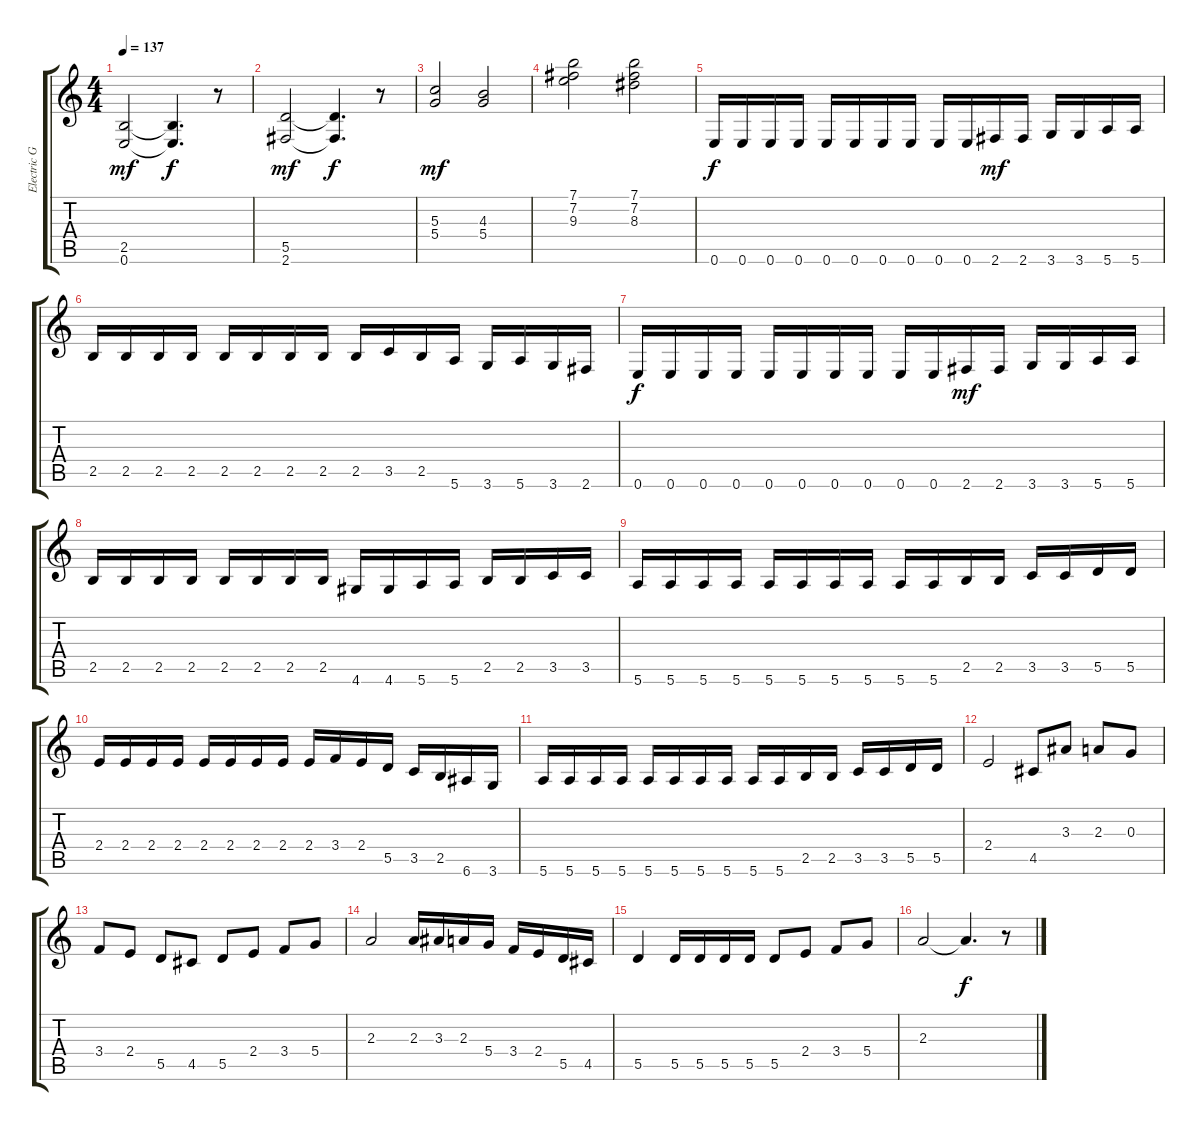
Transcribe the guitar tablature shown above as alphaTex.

\track ("Electric Guitar 3" "Electric G") {instrument distortionguitar}
\staff {score tabs}
\tuning (E4 B3 G3 D3 A2 E2) {hide}
\ts (4 4)
\tempo 137
\clef g2
\ks c
(2.5 0.6).2{dy mf} (2.5{t} 0.6{t}).4{d dy f} r.8 |
(5.5 2.6).2{dy mf} (5.5{t} 2.6{t}).4{d dy f} r.8 |
(5.3 5.4).2{dy mf} (4.3 5.4).2 |
(7.1 7.2 9.3).2 (7.1 7.2 8.3).2 |
0.6.16{dy f} 0.6.16 0.6.16 0.6.16 0.6.16 0.6.16 0.6.16 0.6.16 0.6.16 0.6.16 2.6.16{dy mf} 2.6.16 3.6.16 3.6.16 5.6.16 5.6.16 |
2.5.16 2.5.16 2.5.16 2.5.16 2.5.16 2.5.16 2.5.16 2.5.16 2.5.16 3.5.16 2.5.16 5.6.16 3.6.16 5.6.16 3.6.16 2.6.16 |
0.6.16{dy f} 0.6.16 0.6.16 0.6.16 0.6.16 0.6.16 0.6.16 0.6.16 0.6.16 0.6.16 2.6.16{dy mf} 2.6.16 3.6.16 3.6.16 5.6.16 5.6.16 |
2.5.16 2.5.16 2.5.16 2.5.16 2.5.16 2.5.16 2.5.16 2.5.16 4.6.16 4.6.16 5.6.16 5.6.16 2.5.16 2.5.16 3.5.16 3.5.16 |
5.6.16 5.6.16 5.6.16 5.6.16 5.6.16 5.6.16 5.6.16 5.6.16 5.6.16 5.6.16 2.5.16 2.5.16 3.5.16 3.5.16 5.5.16 5.5.16 |
2.4.16 2.4.16 2.4.16 2.4.16 2.4.16 2.4.16 2.4.16 2.4.16 2.4.16 3.4.16 2.4.16 5.5.16 3.5.16 2.5.16 6.6.16 3.6.16 |
5.6.16 5.6.16 5.6.16 5.6.16 5.6.16 5.6.16 5.6.16 5.6.16 5.6.16 5.6.16 2.5.16 2.5.16 3.5.16 3.5.16 5.5.16 5.5.16 |
2.4.2 4.5.8 3.3.8 2.3.8 0.3.8 |
3.4.8 2.4.8 5.5.8 4.5.8 5.5.8 2.4.8 3.4.8 5.4.8 |
2.3.2 2.3.16 3.3.16 2.3.16 5.4.16 3.4.16 2.4.16 5.5.16 4.5.16 |
5.5.4 5.5.16 5.5.16 5.5.16 5.5.16 5.5.8 2.4.8 3.4.8 5.4.8 |
2.3.2 2.3{t}.4{d dy f} r.8
